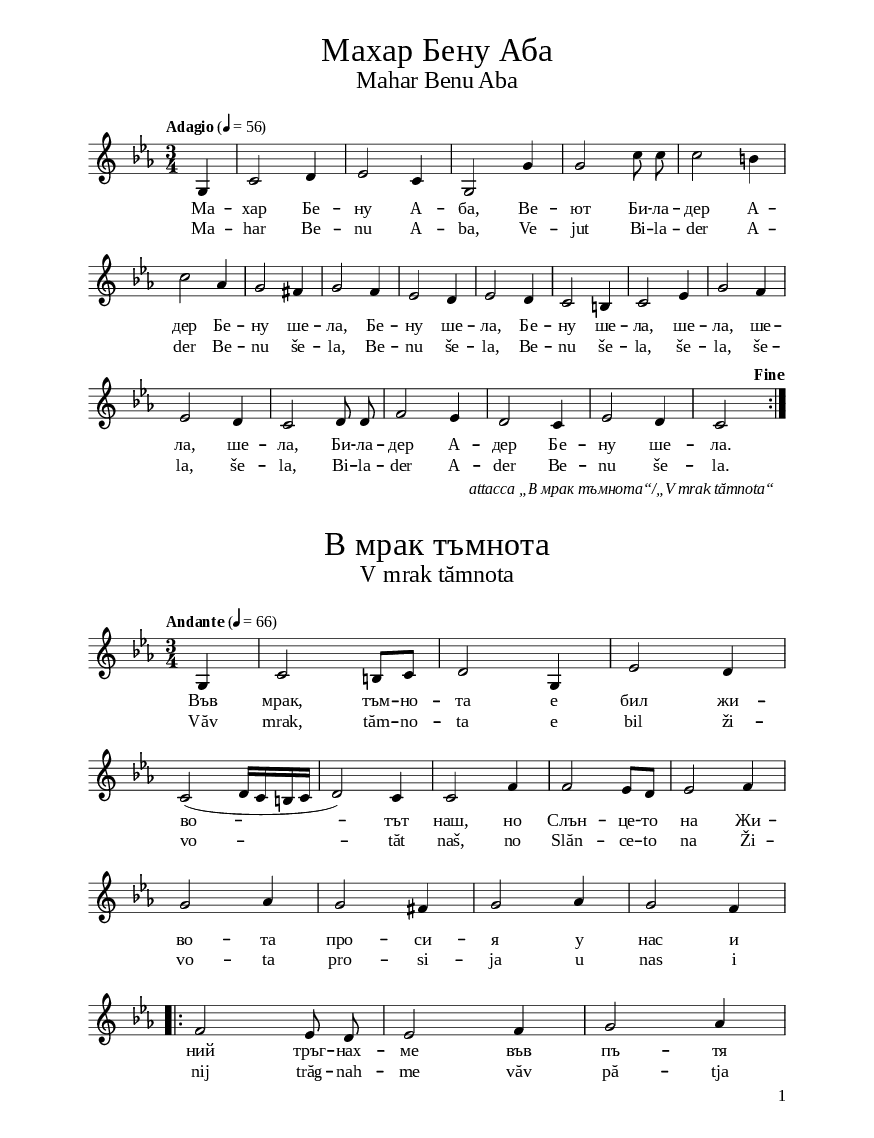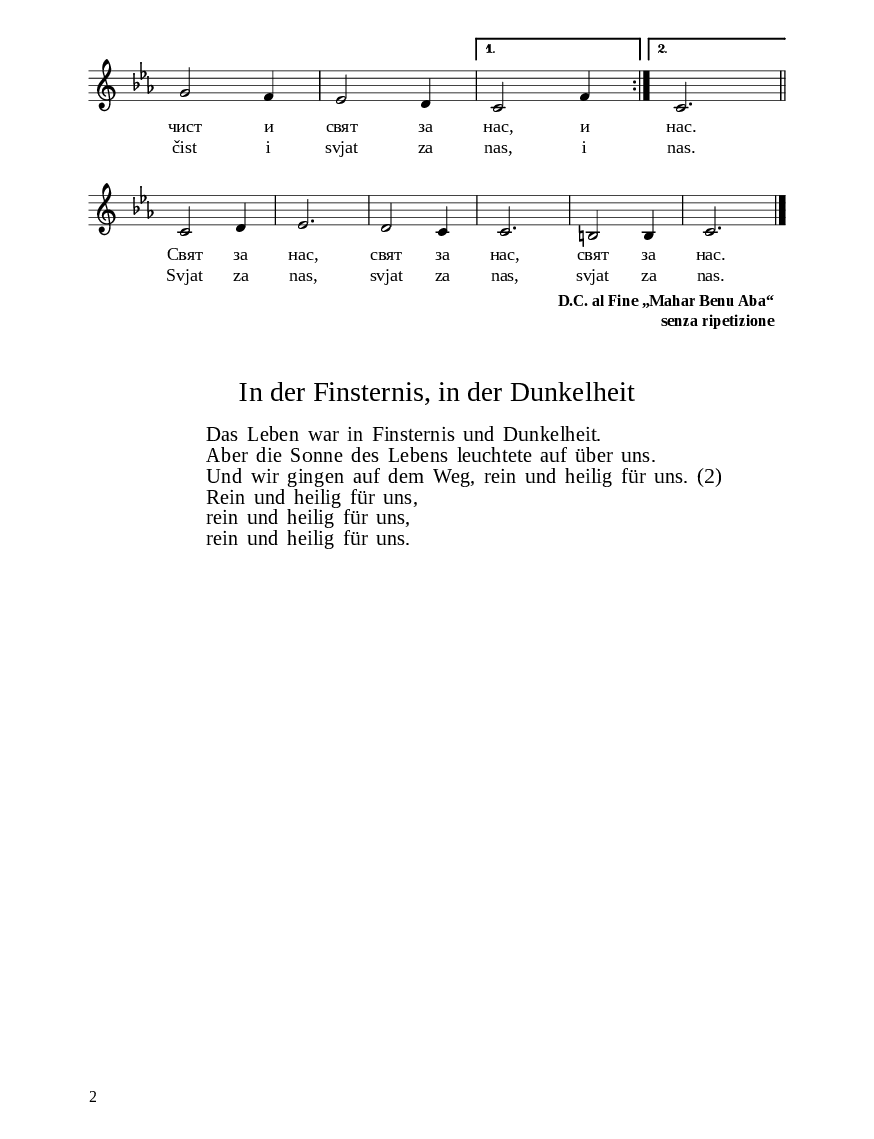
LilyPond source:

\version "2.24.1"

% include paper part and global functions
\include "include/globals.ily"

\bookpart {
  \label #'ref080
  \tocItem \markup "Махар Бену Аба – Mahar Benu Aba"
  \include "include/bookpart-paper.ily"
  \score {
    \include "include/score-layout.ily"

    \new Voice \relative c' {
      \clef treble
      \key c \minor
      \time 3/4
      \tempoFunc "Adagio" 4 "56"

      \autoBeamOff

      \partial 4

      \repeat volta 2 {
        g4 | c2 d4 | es2 c 4 |  g2 g'4 | g2 c8 c8 | c2 b4 |\break  c2 as4 |


        g2 fis4 |g2 f4 | es2 d4 |  es2 d4 | c2 b4 | c2 es4 | g2 f4 | \break

        es2 d4 | c2 d8 d | f2 es4 | d2 c4 | es2 d4 | \tempo "          Fine" c2
      }

    }

    \addlyrics {
      Ма -- хар Бе -- ну А -- ба, Ве -- ют
      Би -- ла -- дер А -- дер Бе -- ну ше -- ла,
      Бе -- ну ше -- ла, Бе -- ну ше -- ла,
      ше -- ла, ше -- ла, ше -- ла,
      Би -- ла -- дер А -- дер Бе -- ну ше -- ла.
    }

   \addlyrics {
      Ma -- har Be -- nu A -- ba, Ve -- jut
      Bi -- la -- der A -- der Be -- nu še -- la,
      Be -- nu še -- la, Be -- nu še -- la,
      še -- la, še -- la, še -- la,
      Bi -- la -- der A -- der Be -- nu še -- la.
    }

    \header {
      title = \titleFunc "Махар Бену Аба" "Mahar Benu Aba"
    }

    \midi{}

  } % score

  \markup \italic \dc-one-nobold "attacca „В мрак тъмнота“/„V mrak tămnota“"

    \label #'ref080_1
  \tocItem \markup "В мрак тъмнота – V mrak tămnota"


  \score {
    \include "include/score-layout.ily"


    \new Voice \absolute {
      \clef treble
      \key c \minor
      \time 3/4
      \tempoFunc "Andante" 4 "66"

      \partial 4

      g4  | c'2 b8 c' | d'2 g4 | es'2 d'4 | \break c'2 ( d'16 c' b c'  |

      d'2 ) c'4 | c'2 f'4 | f'2 es'8 d' | es'2 f'4 |\break g'2 as'4

      g'2 fis'4 | g'2 as'4 | g'2 f'4 | \break  \autoBeamOff \repeat volta 2 {
        f'2 es'8 d' |  es'2 f'4

        g'2 as'4 \break  | g'2 f'4 | es'2 d'4
      }  \alternative { { c'2 f'4 } {  c'2. } } \bar "||"  \break  |

      c'2 d'4 |  es'2. |  d'2 c'4 | c'2. | b2 b4 | c'2. | \bar "|."
    }

    \addlyrics {
      Във мрак, тъм
      -- но -- та е бил жи -- во -- тът наш, но Слън
      -- це -- то на Жи -- во -- та про -- си -- я у
      нас и ний тръг -- нах -- ме във пъ -- тя чист
      и свят за нас, и нас. Свят за нас, свят за
      нас, свят за нас.
    }
      \addlyrics {
      Văv mrak, tăm
      -- no -- ta e bil ži -- vo -- tăt naš, no Slăn
      -- ce -- to na Ži -- vo -- ta pro -- si -- ja u
      nas i nij trăg -- nah -- me văv pă -- tja čist
      i svjat za nas, i nas. Svjat za nas, svjat za
      nas, svjat za nas.
    }

      \header {
        title = \titleFunc "В мрак тъмнота" "V mrak tămnota"
      }

      \midi{}

    }

    \markup \dc-two "D.C. al Fine „Mahar Benu Aba“" "senza ripetizione"

    \markup \empty-two

    % include foreign translation(s) of the song
    \version "2.20.0"

\markup \fill-line { \fontsize #deTitleFontSize "In der Finsternis, in der Dunkelheit" }
\markup \null
\markup \null
\markup \fontsize #deCoupletFontSize {
  \hspace #10
  \override #`(baseline-skip . ,deCoupletBaselineSkip)

  \column {
    \line { " " Das Leben war in Finsternis und Dunkelheit. }

    \line { " " Aber die Sonne des Lebens leuchtete auf über uns.}

    \line { " " Und wir gingen auf dem Weg, rein und heilig für uns. (2)}

    \line { " " Rein und heilig für uns,}

    \line { " "rein und heilig für uns, }
    \line { " " rein und heilig für uns. }

  }


}


  } % bookpart
